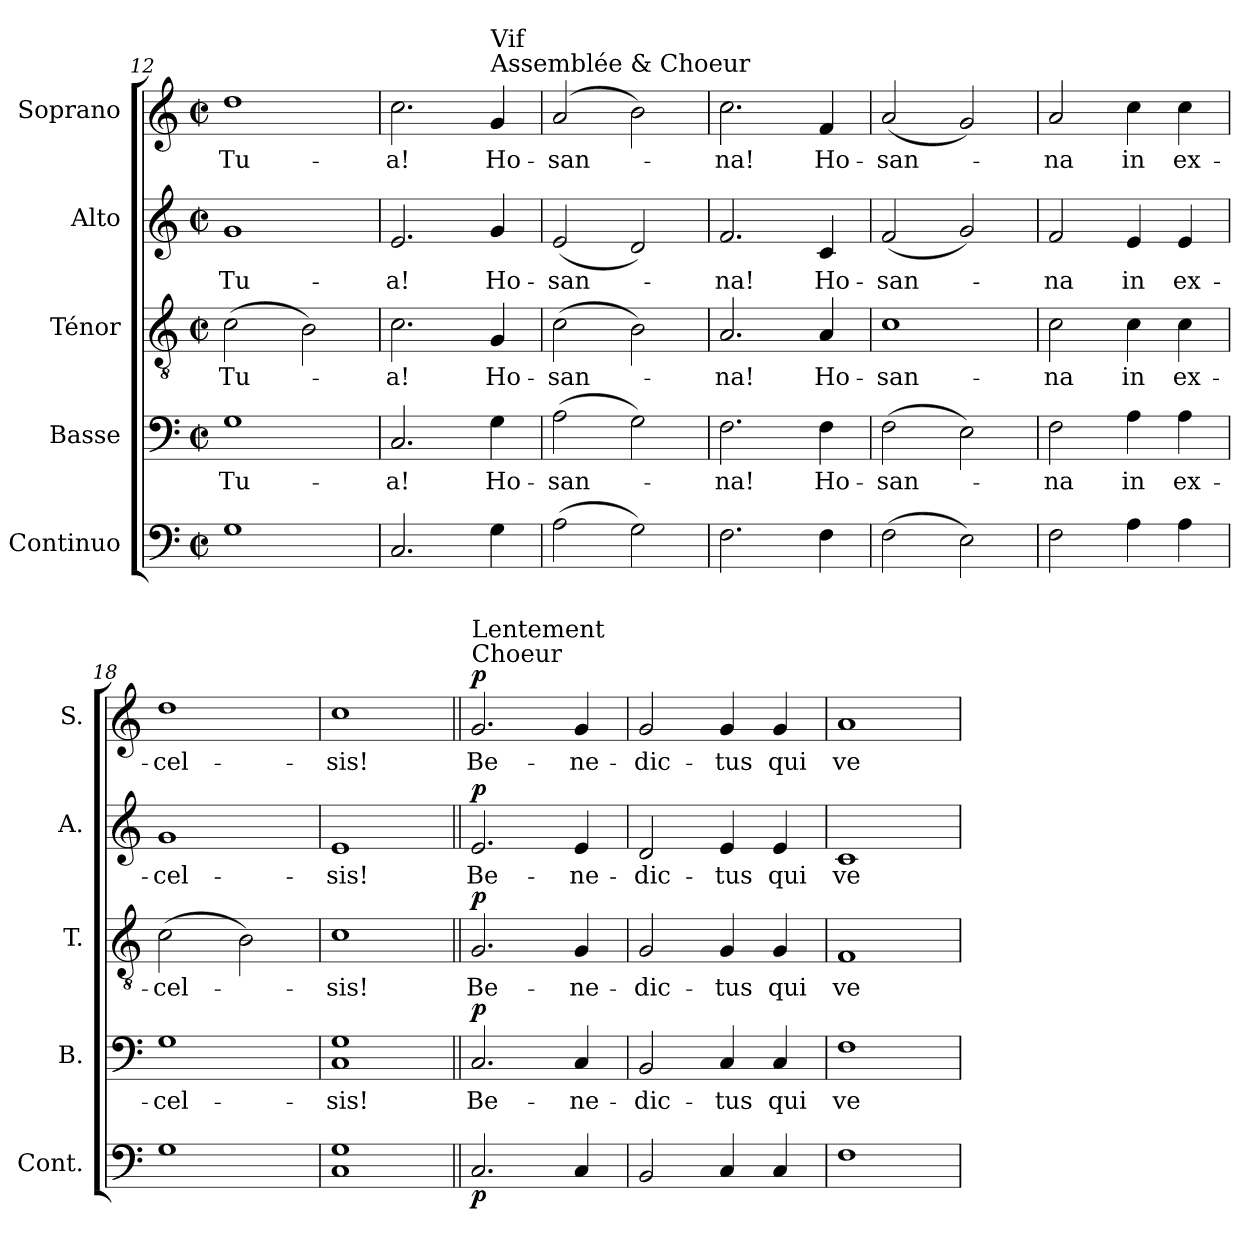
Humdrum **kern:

**kern	**dynam	**kern	**text	**dynam	**kern	**text	**dynam	**kern	**text	**dynam	**kern	**text	**dynam
*part5	*part5	*part4	*part4	*part4	*part3	*part3	*part3	*part2	*part2	*part2	*part1	*part1	*part1
*staff5	*staff5	*staff4	*staff4	*staff4	*staff3	*staff3	*staff3	*staff2	*staff2	*staff2	*staff1	*staff1	*staff1
*I"Continuo	*	*I"Basse	*	*	*I"Ténor	*	*	*I"Alto	*	*	*I"Soprano	*	*
*I'Cont.	*	*I'B.	*	*	*I'T.	*	*	*I'A.	*	*	*I'S.	*	*
*clefF4	*	*clefF4	*	*	*clefGv2	*	*	*clefG2	*	*	*clefG2	*	*
*k[]	*	*k[]	*	*	*k[]	*	*	*k[]	*	*	*k[]	*	*
*M2/2	*	*M2/2	*	*	*M2/2	*	*	*M2/2	*	*	*M2/2	*	*
*met(c|)	*	*met(c|)	*	*	*met(c|)	*	*	*met(c|)	*	*	*met(c|)	*	*
=12	=12	=12	=12	=12	=12	=12	=12	=12	=12	=12	=12	=12	=12
!	!	!	!LO:LY:b	!	!	!LO:LY:b	!	!	!LO:LY:b	!	!	!LO:LY:b	!
1G	.	1G	Tu-	.	(2c\	Tu-	.	1g	Tu-	.	1dd	Tu-	.
.	.	.	.	.	2B\)	.	.	.	.	.	.	.	.
=13	=13	=13	=13	=13	=13	=13	=13	=13	=13	=13	=13	=13	=13
!	!	!	!LO:LY:b	!	!	!LO:LY:b	!	!	!LO:LY:b	!	!	!LO:LY:b	!
2.CZ/	.	2.CZ/	-a!	.	2.cZ\	-a!	.	2.eZ/	-a!	.	2.ccZ\	-a!	.
!	!	!	!	!	!	!	!	!	!	!	!LO:TX:a:t=Assemblée & Choeur	!	!
!	!	!	!	!	!	!	!	!	!	!	!LO:TX:a:t=Vif	!	!
!	!	!	!LO:LY:b	!	!	!LO:LY:b	!	!	!LO:LY:b	!	!	!LO:LY:b	!
4G\	.	4G\	Ho-	.	4G/	Ho-	.	4g/	Ho-	.	4g/	Ho-	.
=14	=14	=14	=14	=14	=14	=14	=14	=14	=14	=14	=14	=14	=14
!	!	!	!LO:LY:b	!	!	!LO:LY:b	!	!	!LO:LY:b	!	!	!LO:LY:b	!
(2A\	.	(2A\	-san-	.	(2c\	-san-	.	(2e/	-san-	.	(2a/	-san-	.
2G\)	.	2G\)	.	.	2B\)	.	.	2d/)	.	.	2b\)	.	.
=15	=15	=15	=15	=15	=15	=15	=15	=15	=15	=15	=15	=15	=15
!	!	!	!LO:LY:b	!	!	!LO:LY:b	!	!	!LO:LY:b	!	!	!LO:LY:b	!
2.F\	.	2.F\	-na!	.	2.A/	-na!	.	2.f/	-na!	.	2.cc\	-na!	.
!	!	!	!LO:LY:b	!	!	!LO:LY:b	!	!	!LO:LY:b	!	!	!LO:LY:b	!
4F\	.	4F\	Ho-	.	4A/	Ho-	.	4c/	Ho-	.	4f/	Ho-	.
=16	=16	=16	=16	=16	=16	=16	=16	=16	=16	=16	=16	=16	=16
!	!	!	!LO:LY:b	!	!	!LO:LY:b	!	!	!LO:LY:b	!	!	!LO:LY:b	!
(2F\	.	(2F\	-san-	.	1c	-san-	.	(2f/	-san-	.	(2a/	-san-	.
2E\)	.	2E\)	.	.	.	.	.	2g/)	.	.	2g/)	.	.
!!LO:PB:g=z
=17	=17	=17	=17	=17	=17	=17	=17	=17	=17	=17	=17	=17	=17
!	!	!	!LO:LY:b	!	!	!LO:LY:b	!	!	!LO:LY:b	!	!	!LO:LY:b	!
2F\	.	2F\	-na	.	2c\	-na	.	2f/	-na	.	2a/	-na	.
!	!	!	!LO:LY:b	!	!	!LO:LY:b	!	!	!LO:LY:b	!	!	!LO:LY:b	!
4A\	.	4A\	in	.	4c\	in	.	4e/	in	.	4cc\	in	.
!	!	!	!LO:LY:b	!	!	!LO:LY:b	!	!	!LO:LY:b	!	!	!LO:LY:b	!
4A\	.	4A\	ex-	.	4c\	ex-	.	4e/	ex-	.	4cc\	ex-	.
=18	=18	=18	=18	=18	=18	=18	=18	=18	=18	=18	=18	=18	=18
!	!	!	!LO:LY:b	!	!	!LO:LY:b	!	!	!LO:LY:b	!	!	!LO:LY:b	!
1G	.	1G	-cel-	.	(2c\	-cel-	.	1g	-cel-	.	1dd	-cel-	.
.	.	.	.	.	2B\)	.	.	.	.	.	.	.	.
=19	=19	=19	=19	=19	=19	=19	=19	=19	=19	=19	=19	=19	=19
!	!	!	!LO:LY:b	!	!	!LO:LY:b	!	!	!LO:LY:b	!	!	!LO:LY:b	!
1C 1G	.	1C 1G	-sis!	.	1c	-sis!	.	1e	-sis!	.	1cc	-sis!	.
=20||	=20||	=20||	=20||	=20||	=20||	=20||	=20||	=20||	=20||	=20||	=20||	=20||	=20||
!	!	!	!	!	!	!	!	!	!	!	!LO:TX:a:t=Choeur	!	!
!	!	!	!	!	!	!	!	!	!	!	!LO:TX:a:t=Lentement	!	!
!	!LO:DY:b	!	!LO:LY:b	!LO:DY:b	!	!LO:LY:b	!LO:DY:b	!	!LO:LY:b	!LO:DY:b	!	!LO:LY:b	!LO:DY:b
2.C/	p	2.C/	Be-	p	2.G/	Be-	p	2.e/	Be-	p	2.g/	Be-	p
!	!	!	!LO:LY:b	!	!	!LO:LY:b	!	!	!LO:LY:b	!	!	!LO:LY:b	!
4C/	.	4C/	-ne-	.	4G/	-ne-	.	4e/	-ne-	.	4g/	-ne-	.
=21	=21	=21	=21	=21	=21	=21	=21	=21	=21	=21	=21	=21	=21
!	!	!	!LO:LY:b	!	!	!LO:LY:b	!	!	!LO:LY:b	!	!	!LO:LY:b	!
2BB/	.	2BB/	-dic-	.	2G/	-dic-	.	2d/	-dic-	.	2g/	-dic-	.
!	!	!	!LO:LY:b	!	!	!LO:LY:b	!	!	!LO:LY:b	!	!	!LO:LY:b	!
4C/	.	4C/	-tus	.	4G/	-tus	.	4e/	-tus	.	4g/	-tus	.
!	!	!	!LO:LY:b	!	!	!LO:LY:b	!	!	!LO:LY:b	!	!	!LO:LY:b	!
4C/	.	4C/	qui	.	4G/	qui	.	4e/	qui	.	4g/	qui	.
=22	=22	=22	=22	=22	=22	=22	=22	=22	=22	=22	=22	=22	=22
!	!	!	!LO:LY:b	!	!	!LO:LY:b	!	!	!LO:LY:b	!	!	!LO:LY:b	!
1F	.	1F	ve-	.	1F	ve-	.	1c	ve-	.	1a	ve-	.
=	=	=	=	=	=	=	=	=	=	=	=	=	=
*-	*-	*-	*-	*-	*-	*-	*-	*-	*-	*-	*-	*-	*-
